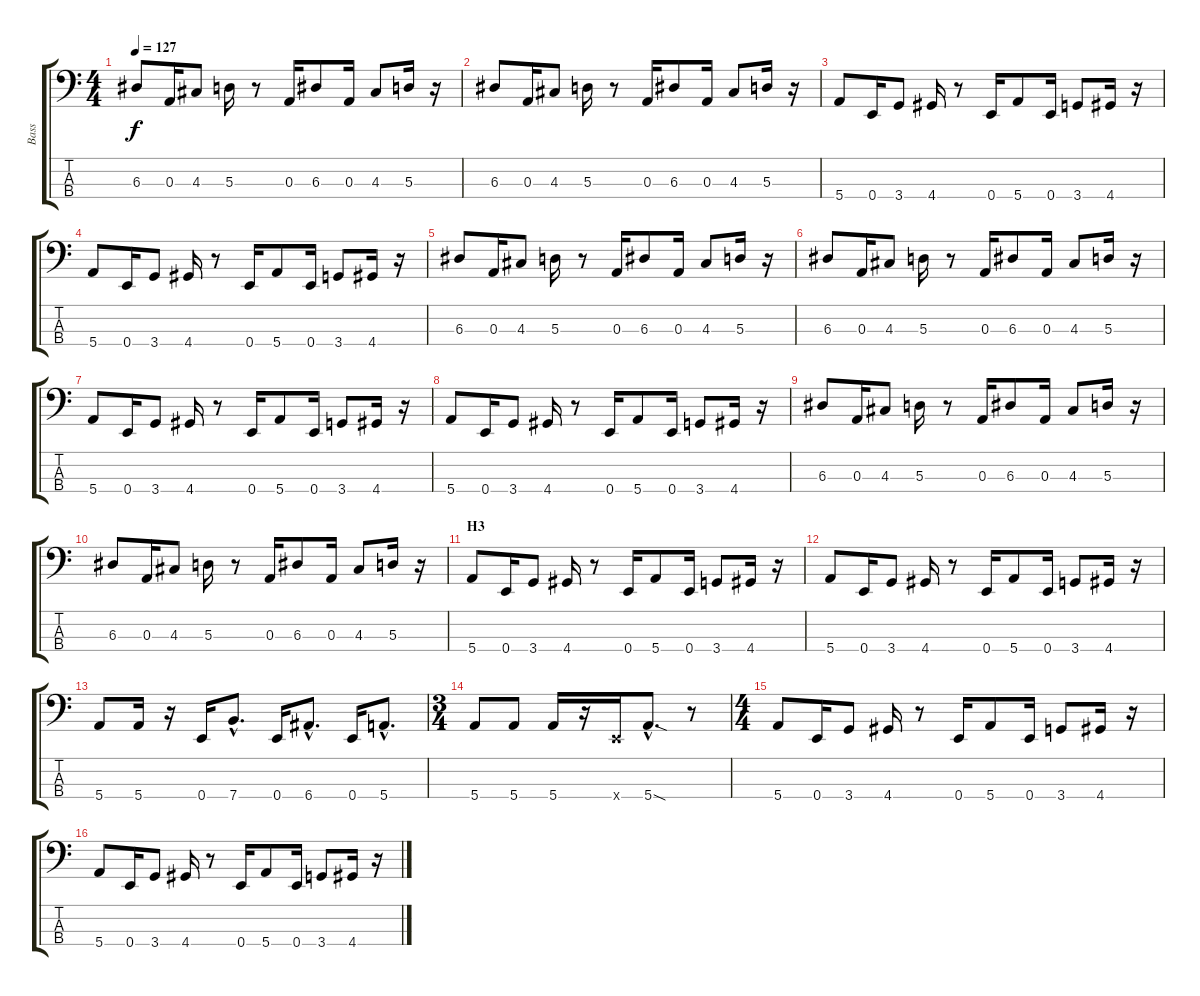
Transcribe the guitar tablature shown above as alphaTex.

\track ("Bass" "Bass") {instrument slapbass1}
\staff {score tabs}
\tuning (G2 D2 A1 E1) {hide}
\ts (4 4)
\tempo 127
\clef f4
\ks c
6.3.8{dy f} 0.3.16 4.3.8 5.3.16 r.8 0.3.16 6.3.8 0.3.16 4.3.8 5.3.16 r.16 |
6.3.8 0.3.16 4.3.8 5.3.16 r.8 0.3.16 6.3.8 0.3.16 4.3.8 5.3.16 r.16 |
5.4.8 0.4.16 3.4.8 4.4.16 r.8 0.4.16 5.4.8 0.4.16 3.4.8 4.4.16 r.16 |
5.4.8 0.4.16 3.4.8 4.4.16 r.8 0.4.16 5.4.8 0.4.16 3.4.8 4.4.16 r.16 |
6.3.8 0.3.16 4.3.8 5.3.16 r.8 0.3.16 6.3.8 0.3.16 4.3.8 5.3.16 r.16 |
6.3.8 0.3.16 4.3.8 5.3.16 r.8 0.3.16 6.3.8 0.3.16 4.3.8 5.3.16 r.16 |
5.4.8 0.4.16 3.4.8 4.4.16 r.8 0.4.16 5.4.8 0.4.16 3.4.8 4.4.16 r.16 |
5.4.8 0.4.16 3.4.8 4.4.16 r.8 0.4.16 5.4.8 0.4.16 3.4.8 4.4.16 r.16 |
6.3.8 0.3.16 4.3.8 5.3.16 r.8 0.3.16 6.3.8 0.3.16 4.3.8 5.3.16 r.16 |
6.3.8 0.3.16 4.3.8 5.3.16 r.8 0.3.16 6.3.8 0.3.16 4.3.8 5.3.16 r.16 |
\section ("" "H3")
5.4.8 0.4.16 3.4.8 4.4.16 r.8 0.4.16 5.4.8 0.4.16 3.4.8 4.4.16 r.16 |
5.4.8 0.4.16 3.4.8 4.4.16 r.8 0.4.16 5.4.8 0.4.16 3.4.8 4.4.16 r.16 |
5.4.8 5.4.16 r.16 0.4.16 7.4{hac}.8{d} 0.4.16 6.4{hac}.8{d} 0.4.16 5.4{hac}.8{d} |
\ts (3 4)
5.4.8 5.4.8 5.4.16 r.16 0.4{x}.16 5.4{sod hac}.8{d} r.8 |
\ts (4 4)
5.4.8 0.4.16 3.4.8 4.4.16 r.8 0.4.16 5.4.8 0.4.16 3.4.8 4.4.16 r.16 |
5.4.8 0.4.16 3.4.8 4.4.16 r.8 0.4.16 5.4.8 0.4.16 3.4.8 4.4.16 r.16
